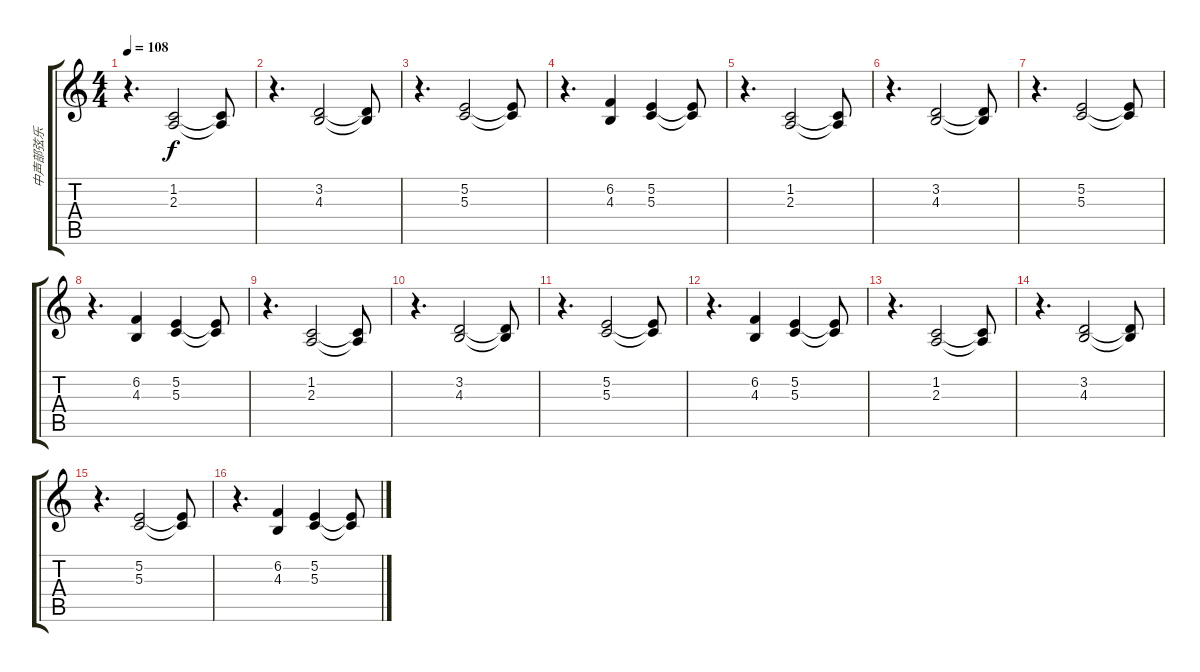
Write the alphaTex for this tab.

\track ("中声部弦乐" "中声部弦乐") {instrument stringensemble1}
\staff {score tabs}
\tuning (E4 B3 G3 D3 A2 E2) {hide}
\ts (4 4)
\tempo 108
\clef g2
\ks c
r.4{d dy f} (1.2 2.3).2 (1.2{t} 2.3{t}).8 |
r.4{d} (3.2 4.3).2 (3.2{t} 4.3{t}).8 |
r.4{d} (5.2 5.3).2 (5.2{t} 5.3{t}).8 |
r.4{d} (6.2 4.3).4 (5.2 5.3).4 (5.2{t} 5.3{t}).8 |
r.4{d} (1.2 2.3).2 (1.2{t} 2.3{t}).8 |
r.4{d} (3.2 4.3).2 (3.2{t} 4.3{t}).8 |
r.4{d} (5.2 5.3).2 (5.2{t} 5.3{t}).8 |
r.4{d} (6.2 4.3).4 (5.2 5.3).4 (5.2{t} 5.3{t}).8 |
r.4{d} (1.2 2.3).2 (1.2{t} 2.3{t}).8 |
r.4{d} (3.2 4.3).2 (3.2{t} 4.3{t}).8 |
r.4{d} (5.2 5.3).2 (5.2{t} 5.3{t}).8 |
r.4{d} (6.2 4.3).4 (5.2 5.3).4 (5.2{t} 5.3{t}).8 |
r.4{d} (1.2 2.3).2 (1.2{t} 2.3{t}).8 |
r.4{d} (3.2 4.3).2 (3.2{t} 4.3{t}).8 |
r.4{d} (5.2 5.3).2 (5.2{t} 5.3{t}).8 |
r.4{d} (6.2 4.3).4 (5.2 5.3).4 (5.2{t} 5.3{t}).8
